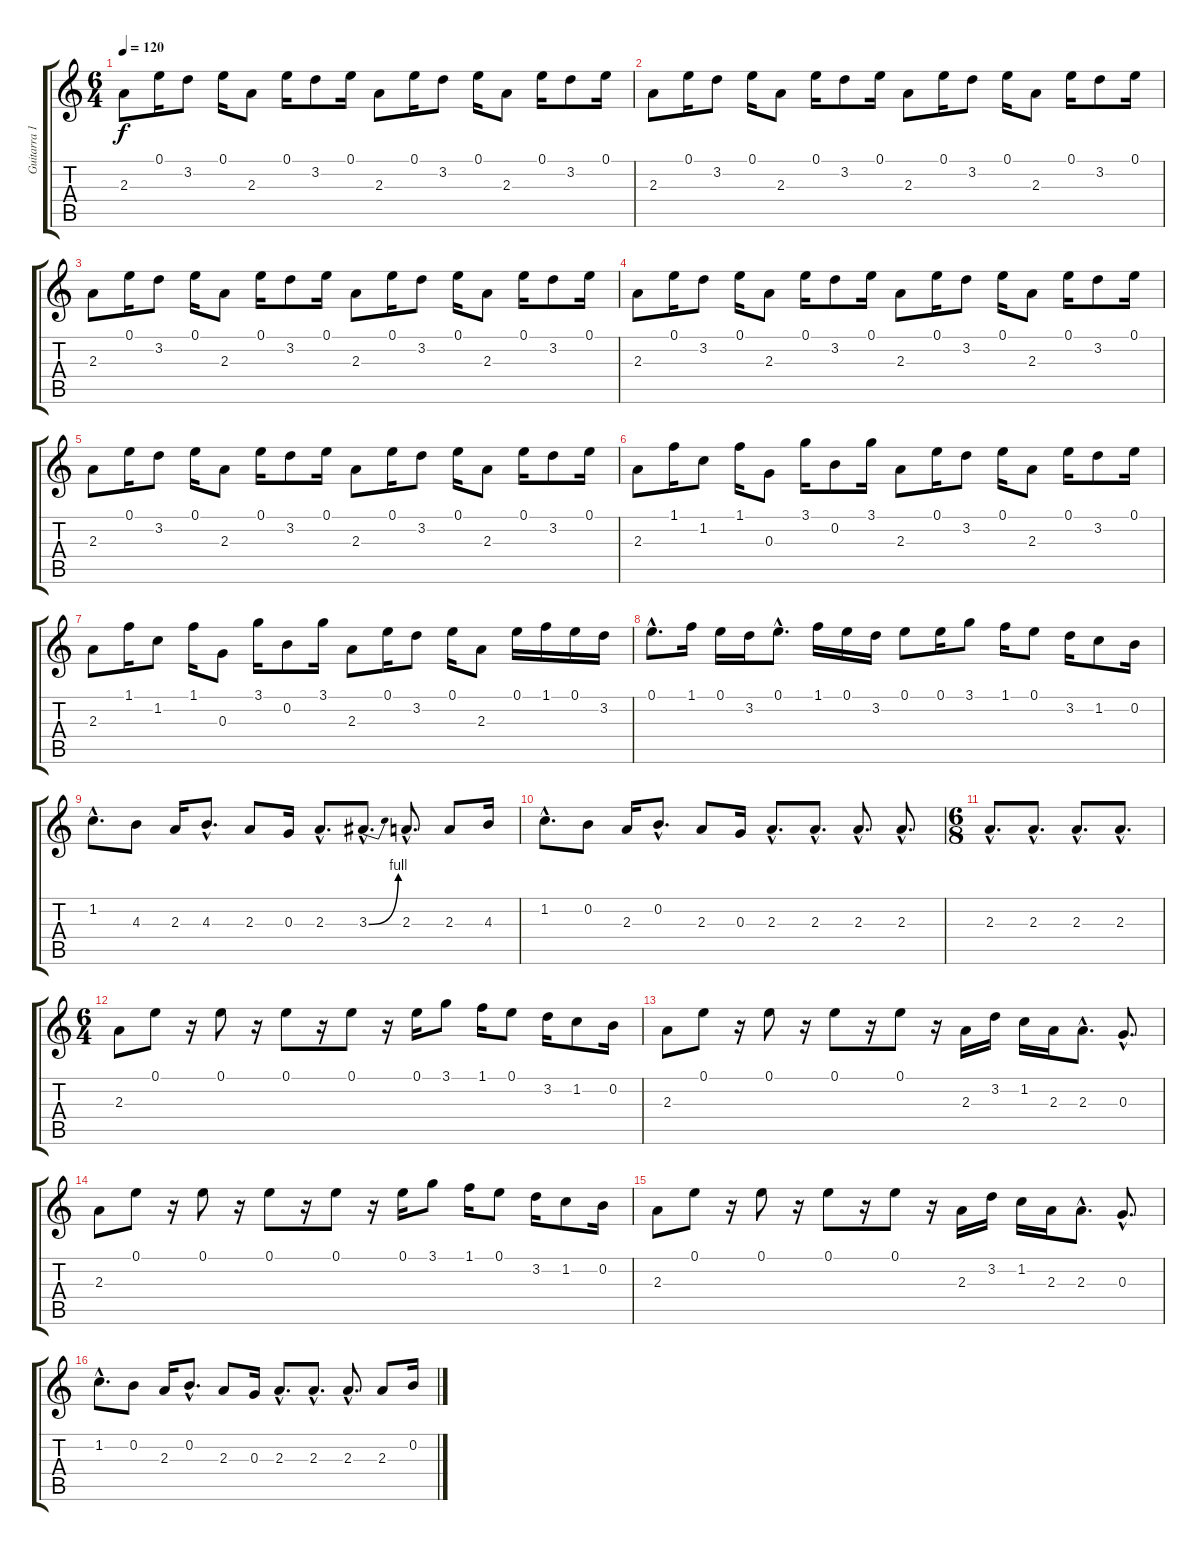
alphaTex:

\track ("Guitarra 1" "Guitarra 1") {instrument acousticguitarsteel}
\staff {score tabs}
\tuning (E4 B3 G3 D3 A2 E2) {hide}
\ts (6 4)
\tempo 120
\clef g2
\ks c
2.3.8{dy f instrument acousticguitarsteel} 0.1.16 3.2.8 0.1.16 2.3.8 0.1.16 3.2.8 0.1.16 2.3.8 0.1.16 3.2.8 0.1.16 2.3.8 0.1.16 3.2.8 0.1.16 |
2.3.8 0.1.16 3.2.8 0.1.16 2.3.8 0.1.16 3.2.8 0.1.16 2.3.8 0.1.16 3.2.8 0.1.16 2.3.8 0.1.16 3.2.8 0.1.16 |
2.3.8 0.1.16 3.2.8 0.1.16 2.3.8 0.1.16 3.2.8 0.1.16 2.3.8 0.1.16 3.2.8 0.1.16 2.3.8 0.1.16 3.2.8 0.1.16 |
2.3.8 0.1.16 3.2.8 0.1.16 2.3.8 0.1.16 3.2.8 0.1.16 2.3.8 0.1.16 3.2.8 0.1.16 2.3.8 0.1.16 3.2.8 0.1.16 |
2.3.8 0.1.16 3.2.8 0.1.16 2.3.8 0.1.16 3.2.8 0.1.16 2.3.8 0.1.16 3.2.8 0.1.16 2.3.8 0.1.16 3.2.8 0.1.16 |
2.3.8 1.1.16 1.2.8 1.1.16 0.3.8 3.1.16 0.2.8 3.1.16 2.3.8 0.1.16 3.2.8 0.1.16 2.3.8 0.1.16 3.2.8 0.1.16 |
2.3.8 1.1.16 1.2.8 1.1.16 0.3.8 3.1.16 0.2.8 3.1.16 2.3.8 0.1.16 3.2.8 0.1.16 2.3.8 0.1.16 1.1.16 0.1.16 3.2.16 |
0.1{hac}.8{d} 1.1.16 0.1.16 3.2.16 0.1{hac}.8{d} 1.1.16 0.1.16 3.2.16 0.1.8 0.1.16 3.1.8 1.1.16 0.1.8 3.2.16 1.2.8 0.2.16 |
1.2{hac}.8{d} 4.3.8 2.3.16 4.3{hac}.8{d} 2.3.8 0.3.16 2.3{hac}.8{d} 3.3{be (bend 0 0 60 4) hac}.8{d} 2.3{hac}.8{d} 2.3.8 4.3.16 |
1.2{hac}.8{d} 0.2.8 2.3.16 0.2{hac}.8{d} 2.3.8 0.3.16 2.3{hac}.8{d} 2.3{hac}.8{d} 2.3{hac}.8{d} 2.3{hac}.8{d} |
\ts (6 8)
2.3{hac}.8{d} 2.3{hac}.8{d} 2.3{hac}.8{d} 2.3{hac}.8{d} |
\ts (6 4)
2.3.8 0.1.8 r.16 0.1.8 r.16 0.1.8 r.16 0.1.8 r.16 0.1.16 3.1.8 1.1.16 0.1.8 3.2.16 1.2.8 0.2.16 |
2.3.8 0.1.8 r.16 0.1.8 r.16 0.1.8 r.16 0.1.8 r.16 2.3.16 3.2.16 1.2.16 2.3.16 2.3{hac}.8{d} 0.3{hac}.8{d} |
2.3.8 0.1.8 r.16 0.1.8 r.16 0.1.8 r.16 0.1.8 r.16 0.1.16 3.1.8 1.1.16 0.1.8 3.2.16 1.2.8 0.2.16 |
2.3.8 0.1.8 r.16 0.1.8 r.16 0.1.8 r.16 0.1.8 r.16 2.3.16 3.2.16 1.2.16 2.3.16 2.3{hac}.8{d} 0.3{hac}.8{d} |
1.2{hac}.8{d} 0.2.8 2.3.16 0.2{hac}.8{d} 2.3.8 0.3.16 2.3{hac}.8{d} 2.3{hac}.8{d} 2.3{hac}.8{d} 2.3.8 0.2.16
